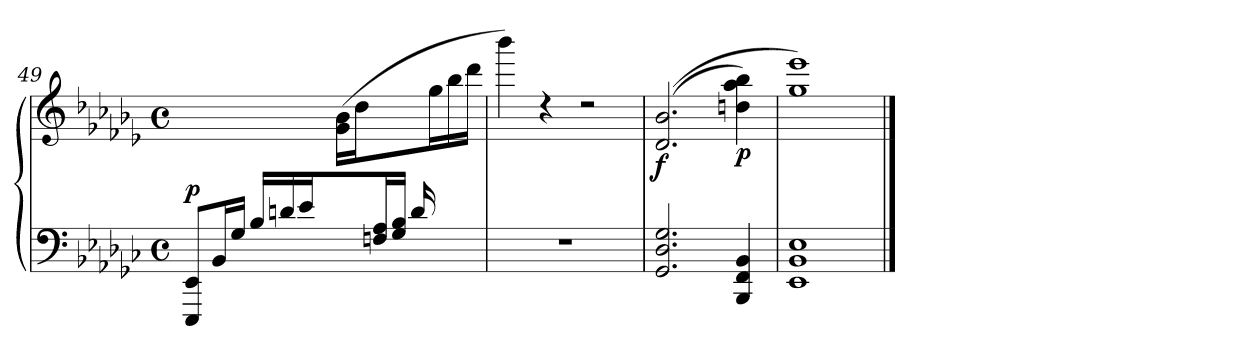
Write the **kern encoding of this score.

**kern	**kern	**dynam
*part1	*part1	*part1
*staff2	*staff1	*staff1/2
*clefF4	*clefG3	*
*k[b-e-a-d-g-c-]	*k[b-e-a-d-g-c-]	*
*M4/4	*M4/4	*
*met(c)	*met(c)	*
=49	=49	=49
!	!	!LO:DY:a=2
8EEE-/ 8EE-/L	4..ryy	p
(>16BB-/L	.	.
16G-/JJ	.	.
16B-/LL	.	.
16dn/	.	.
16e-/	.	.
8.ryy	16dn\ 16f\JJ	.
.	(>16e-\ 16g-\LL)	.
.	16b-\	.
16Fn/ 16A-/	8.ryy	.
16G-/ 16B-/JJ	.	.
16d/LL	.	.
8.ryy	16ee-\	.
.	16gg-\	.
.	16bb-\JJ	.
=50	=50	=50
1r	4ggg-\)	.
.	4rb	.
.	2rb	.
=51	=51	=51
!	!	!LO:DY:b
2.GG-/ 2.D-/ 2.G-/	(>(>2.B-/ 2.g-/	f
!	!	!LO:DY:b
4BBB-/ 4FF/ 4BB-/	4bn\ 4ff\ 4gg-\)	p
=52	=52	=52
*^	*^	*
*	*^	*	*	*
1E-	1BB-	1EE-	1ccc-)	1ee-	.
*v	*v	*v	*	*	*
*	*v	*v	*
==	==	==
*-	*-	*-
